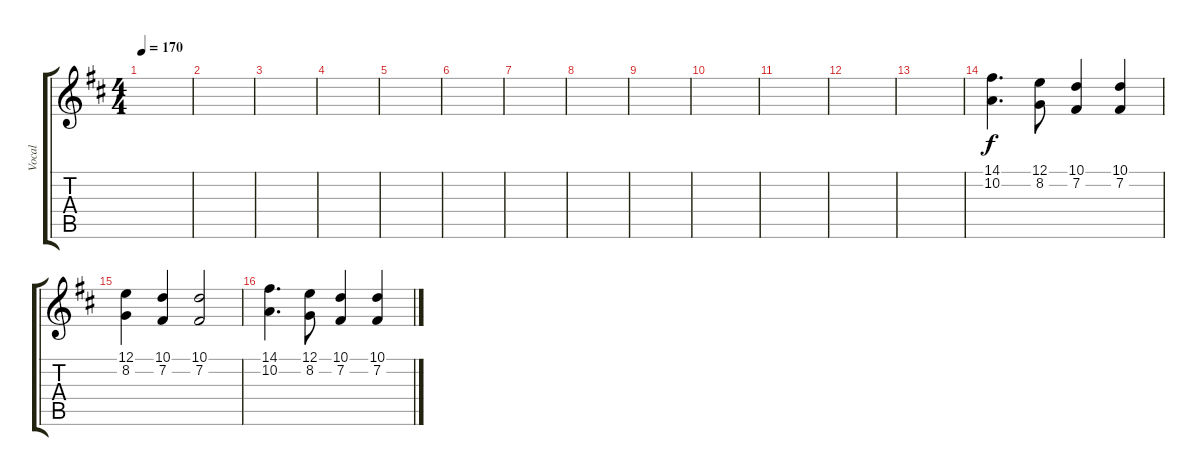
\track ("Vocal" "Vocal") {instrument flute}
\staff {score tabs}
\tuning (E4 B3 G3 D3 A2 E2) {hide}
\ts (4 4)
\tempo 170
\clef g2
\ks d
|
|
|
|
|
|
|
|
|
|
|
|
|
(14.1 10.2).4{d} (12.1 8.2).8 (10.1 7.2).4 (10.1 7.2).4 |
(12.1 8.2).4 (10.1 7.2).4 (10.1 7.2).2 |
(14.1 10.2).4{d} (12.1 8.2).8 (10.1 7.2).4 (10.1 7.2).4
